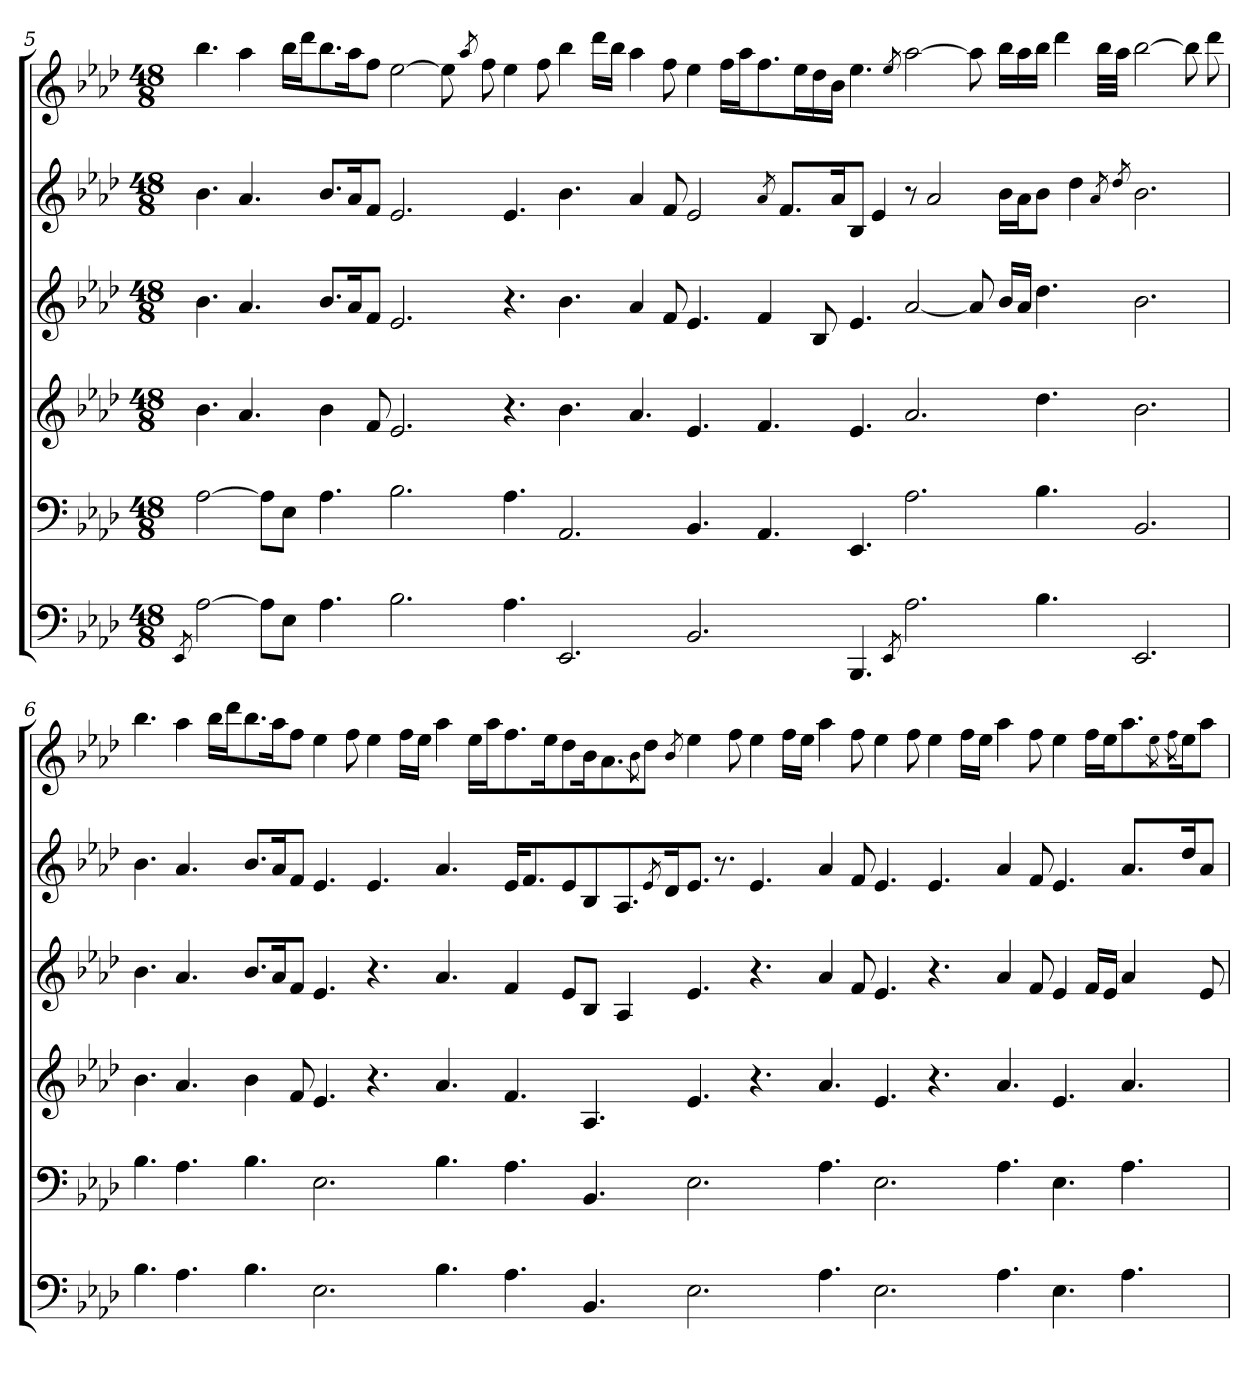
**kern	**kern	**kern	**kern	**kern	**kern
*part6	*part5	*part4	*part3	*part2	*part1
*staff6	*staff5	*staff4	*staff3	*staff2	*staff1
*clefF4	*clefF4	*clefG2	*clefG2	*clefG2	*clefG2
*k[b-e-a-d-]	*k[b-e-a-d-]	*k[b-e-a-d-]	*k[b-e-a-d-]	*k[b-e-a-d-]	*k[b-e-a-d-]
*M48/8	*M48/8	*M48/8	*M48/8	*M48/8	*M48/8
=5	=5	=5	=5	=5	=5
8qEE-	.	.	.	.	.
[2A-	[2A-	4.b-	4.b-	4.b-	4.bb-
.	.	4.a-	4.a-	4.a-	4aa-
8A-\L]	8A-\L]	.	.	.	.
8E-\J	8E-\J	.	.	.	16bb-\LL
.	.	.	.	.	16ddd-\J
4.A-	4.A-	4b-	8.b-/L	8.b-/L	8.bb-\
.	.	.	16a-/K	16a-/K	16aa-\K
.	.	8f	8f/J	8f/J	8ff\J
2.B-	2.B-	2.e-	2.e-	2.e-	[2ee-
.	.	.	.	.	8ee-]
.	.	.	.	.	8qaa-
.	.	.	.	.	8ff
4.A-	4.A-	4.r	4.r	4.e-	4ee-
.	.	.	.	.	8ff
2.EE-	2.AA-	4.b-	4.b-	4.b-	4bb-
.	.	.	.	.	16ddd-\LL
.	.	.	.	.	16bb-\JJ
.	.	4.a-	4a-	4a-	4aa-
.	.	.	8f	8f	8ff
2.BB-	4.BB-	4.e-	4.e-	2e-	4ee-
.	.	.	.	.	16ff\LL
.	.	.	.	.	16aa-\J
.	4.AA-	4.f	4f	.	8.ff\
.	.	.	.	8qa-	.
.	.	.	.	8.f/L	.
.	.	.	.	.	16ee-\L
.	.	.	8B-	.	16dd-\
.	.	.	.	16a-/K	16b-\JJ
4.BBB-	4.EE-	4.e-	4.e-	8B-/J	4.ee-
.	.	.	.	4e-	.
8qEE-	.	.	.	.	8qee-
2.A-	2.A-	2.a-	[2a-	8r	[2aa-
.	.	.	.	2a-	.
.	.	.	8a-]	.	8aa-]
.	.	.	16b-/LL	16b-\LL	16bb-\LL
.	.	.	16a-/JJ	16a-\J	16aa-\
4.B-	4.B-	4.dd-	4.dd-	8b-\J	16bb-\JJ
.	.	.	.	.	4ddd-
.	.	.	.	4dd-	.
.	.	.	.	.	32bb-\LLL
.	.	.	.	.	32aa-\JJJ
.	.	.	.	8qa-	.
.	.	.	.	8qdd-	.
2.EE-	2.BB-	2.b-	2.b-	2.b-	[2bb-
.	.	.	.	.	8bb-]
.	.	.	.	.	8ddd-
=6	=6	=6	=6	=6	=6
4.B-	4.B-	4.b-	4.b-	4.b-	4.bb-
4.A-	4.A-	4.a-	4.a-	4.a-	4aa-
.	.	.	.	.	16bb-\LL
.	.	.	.	.	16ddd-\J
4.B-	4.B-	4b-	8.b-/L	8.b-/L	8.bb-\
.	.	.	16a-/K	16a-/K	16aa-\K
.	.	8f	8f/J	8f/J	8ff\J
2.E-	2.E-	4.e-	4.e-	4.e-	4ee-
.	.	.	.	.	8ff
.	.	4.r	4.r	4.e-	4ee-
.	.	.	.	.	16ff\LL
.	.	.	.	.	16ee-\JJ
4.B-	4.B-	4.a-	4.a-	4.a-	4aa-
.	.	.	.	.	16ee-\LL
.	.	.	.	.	16aa-\J
4.A-	4.A-	4.f	4f	16e-/KL	8.ff\
.	.	.	.	8.f/	.
.	.	.	.	.	16ee-\K
.	.	.	8e-/L	8e-/	8dd-\
4.BB-	4.BB-	4.A-	8B-/J	8B-/	16b-\K
.	.	.	.	.	8.a-\
.	.	.	4A-	8.A-/	.
.	.	.	.	.	8qb-\
.	.	.	.	.	8dd-\J
.	.	.	.	8qe-/	.
.	.	.	.	16d-/K	.
.	.	.	.	.	8qb-
2.E-	2.E-	4.e-	4.e-	8.e-/J	4ee-
.	.	.	.	8.r	.
.	.	.	.	.	8ff
.	.	4.r	4.r	4.e-	4ee-
.	.	.	.	.	16ff\LL
.	.	.	.	.	16ee-\JJ
4.A-	4.A-	4.a-	4a-	4a-	4aa-
.	.	.	8f	8f	8ff
2.E-	2.E-	4.e-	4.e-	4.e-	4ee-
.	.	.	.	.	8ff
.	.	4.r	4.r	4.e-	4ee-
.	.	.	.	.	16ff\LL
.	.	.	.	.	16ee-\JJ
4.A-	4.A-	4.a-	4a-	4a-	4aa-
.	.	.	8f	8f	8ff
4.E-	4.E-	4.e-	4e-	4.e-	4ee-
.	.	.	16f/LL	.	16ff\LL
.	.	.	16e-/JJ	.	16ee-\J
4.A-	4.A-	4.a-	4a-	8.a-/L	8.aa-\
.	.	.	.	.	8qee-\
.	.	.	.	.	8qff\
.	.	.	.	16dd-/K	16ee-\K
.	.	.	8e-	8a-/J	8aa-\J
=	=	=	=	=	=
*-	*-	*-	*-	*-	*-
